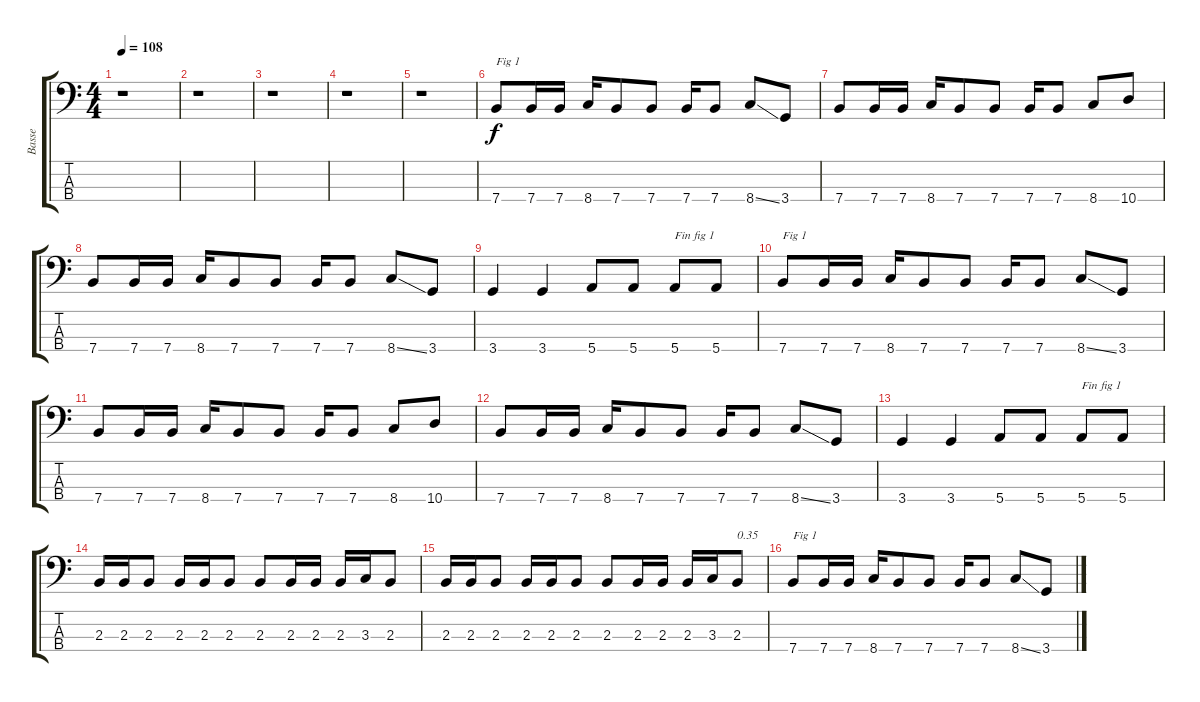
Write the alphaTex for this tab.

\track ("Basse" "Basse") {instrument electricbassfinger}
\staff {score tabs}
\tuning (G2 D2 A1 E1) {hide}
\ts (4 4)
\tempo 108
\clef f4
\ks c
r.1{dy f instrument electricbassfinger} |
r.1 |
r.1 |
r.1 |
r.1 |
7.4.8{txt "Fig 1"} 7.4.16 7.4.16 8.4.16 7.4.8 7.4.8 7.4.16 7.4.8 8.4{ss}.8 3.4.8 |
7.4.8 7.4.16 7.4.16 8.4.16 7.4.8 7.4.8 7.4.16 7.4.8 8.4.8 10.4.8 |
7.4.8 7.4.16 7.4.16 8.4.16 7.4.8 7.4.8 7.4.16 7.4.8 8.4{ss}.8 3.4.8 |
3.4.4 3.4.4 5.4.8 5.4.8 5.4.8{txt "Fin fig 1"} 5.4.8 |
7.4.8{txt "Fig 1"} 7.4.16 7.4.16 8.4.16 7.4.8 7.4.8 7.4.16 7.4.8 8.4{ss}.8 3.4.8 |
7.4.8 7.4.16 7.4.16 8.4.16 7.4.8 7.4.8 7.4.16 7.4.8 8.4.8 10.4.8 |
7.4.8 7.4.16 7.4.16 8.4.16 7.4.8 7.4.8 7.4.16 7.4.8 8.4{ss}.8 3.4.8 |
3.4.4 3.4.4 5.4.8 5.4.8 5.4.8{txt "Fin fig 1"} 5.4.8 |
2.3.16{instrument distortionguitar} 2.3.16 2.3.8 2.3.16 2.3.16 2.3.8 2.3.8 2.3.16 2.3.16 2.3.16 3.3.16 2.3.8 |
2.3.16 2.3.16 2.3.8 2.3.16 2.3.16 2.3.8 2.3.8 2.3.16 2.3.16 2.3.16 3.3.16 2.3.8{txt "0.35"} |
7.4.8{txt "Fig 1" instrument electricbasspick} 7.4.16 7.4.16 8.4.16 7.4.8 7.4.8 7.4.16 7.4.8 8.4{ss}.8 3.4.8
